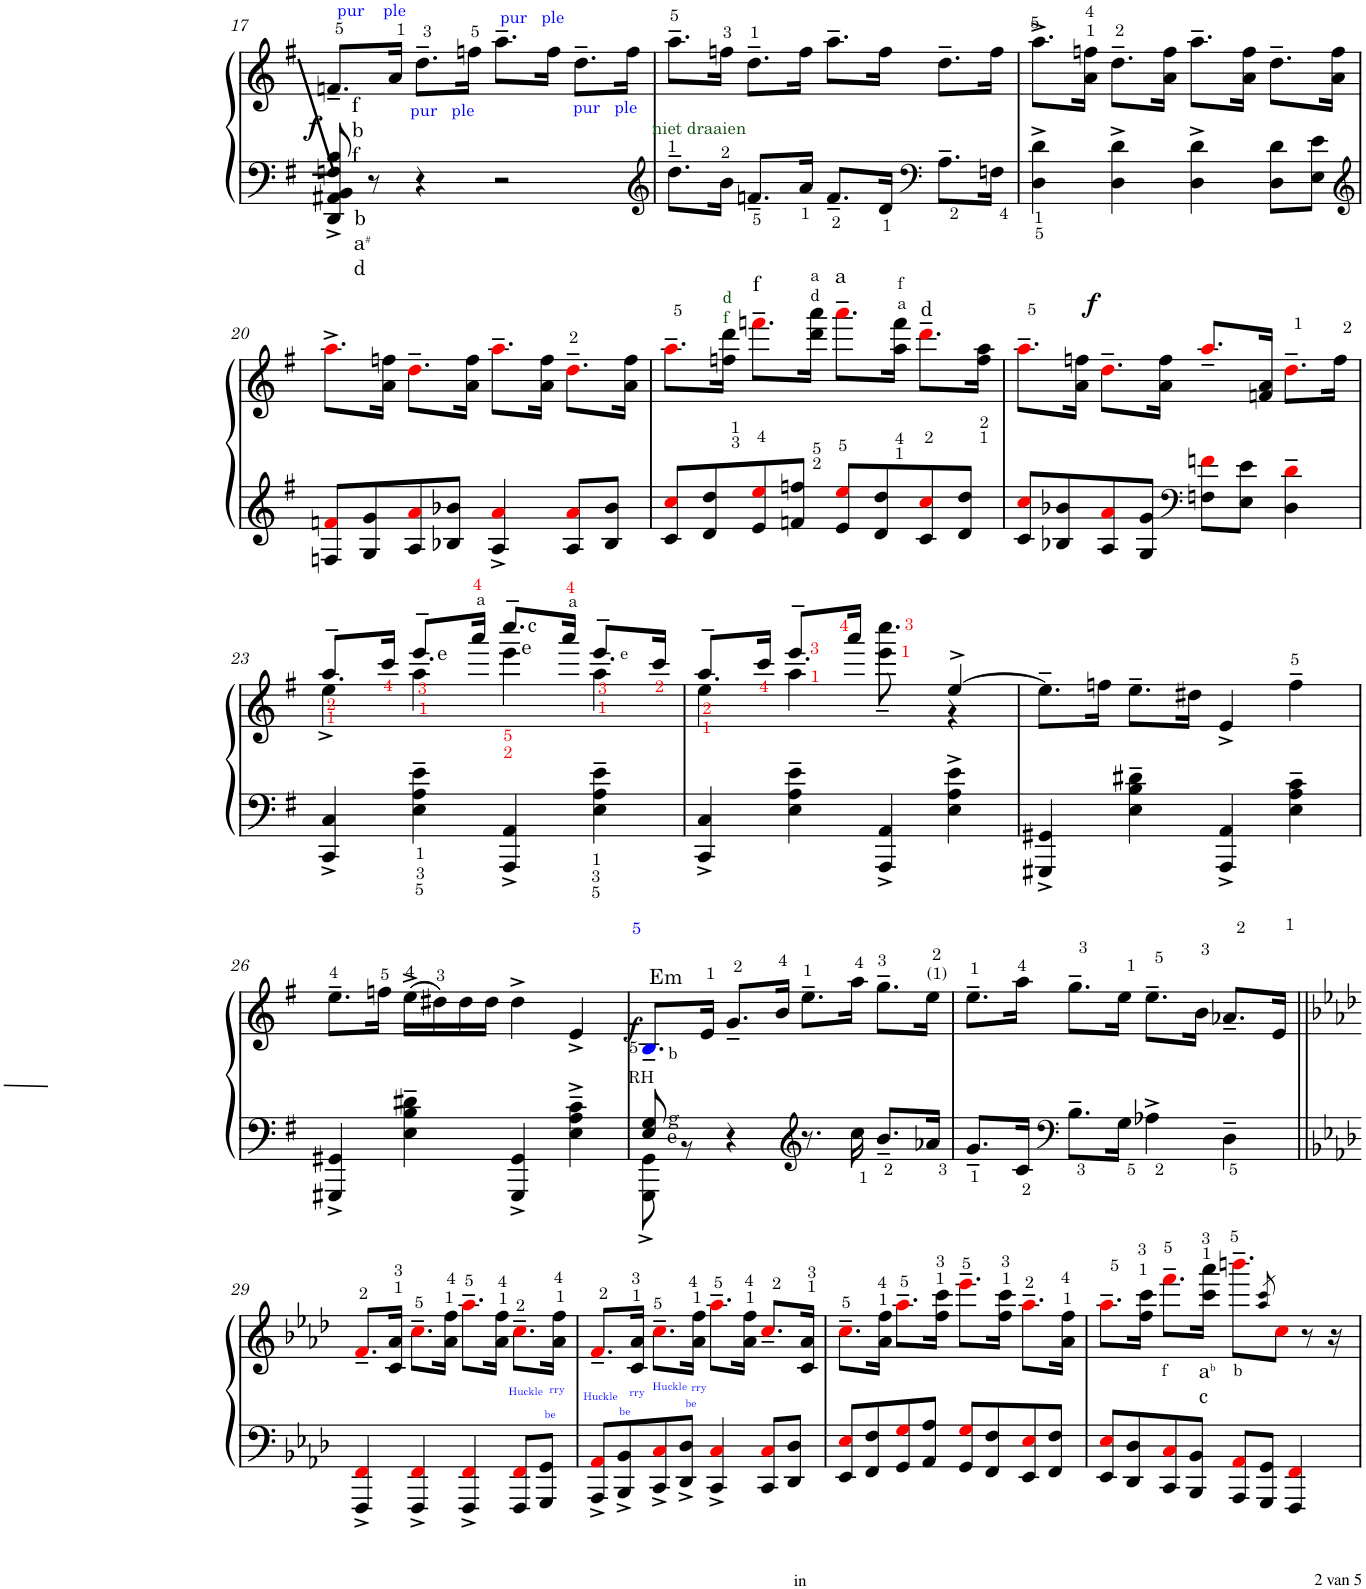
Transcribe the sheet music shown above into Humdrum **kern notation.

**kern	**kern	**dynam
*part1	*part1	*part1
*staff2	*staff1	*staff1/2
*I"Piano	*	*
*I'Pno.	*	*
!!LO:PB:g=z
*clefF4	*clefG2	*
*k[f#]	*k[f#]	*
*M4/4	*M4/4	*
=17	=17	=17
!	!LO:TX:b:t=f	!
!	!LO:TX:b:t=b	!
!	!LO:TX:b:t=f	!
!	!LO:TX:a:color=#0000FF:t=pur    ple	!
!LO:TX:b:t=b	!	!
!LO:TX:b:t=a	!	!
!LO:TX:b:t=#	!	!
!LO:TX:b:t=d	!	!
!	!	!LO:DY:a
8DD/^ 8AA#X/^ 8BB/^ 8Fn/^ 8B/^	8.fn~/L	f
8r	.	.
.	16a/Jk	.
!	!LO:TX:b:color=#0000FF:t=pur   ple	!
4r	8.dd~\L	.
.	16ffn\Jk	.
!	!LO:TX:a:color=#0000FF:t=pur   ple	!
2r	8.aa~\L	.
.	16ff\Jk	.
!	!LO:TX:b:color=#0000FF:t=pur   ple	!
.	8.dd~\L	.
.	16ff\Jk	.
=18	=18	=18
*clefG2	*	*
8.dd~\L	8.aa~\L	.
16b\Jk	16ffn\Jk	.
8.fn~/L	8.dd~\L	.
16a/Jk	16ff\Jk	.
8.f~/L	8.aa~\L	.
16d/Jk	16ff\Jk	.
*clefF4	*	*
8.A~\L	8.dd~\L	.
16Fn\Jk	16ff\Jk	.
=19	=19	=19
4D\^ 4d\^	8.aa^\L	.
.	16a\ 16ffn\Jk	.
4D\^ 4d\^	8.dd~\L	.
.	16a\ 16ff\Jk	.
4D\^ 4d\^	8.aa~\L	.
.	16a\ 16ff\Jk	.
8D\ 8d\L	8.dd~\L	.
8E\ 8e\J	.	.
.	16a\ 16ff\Jk	.
!!LO:LB:g=z
=20	=20	=20
*clefG2	*	*
8Fn/ 8fni/L	8.aa^i\L	.
8G/ 8g/	.	.
.	16a\ 16ffn\Jk	.
8A/ 8ai/	8.dd~i\L	.
8B-X/ 8b-X/J	.	.
.	16a\ 16ff\Jk	.
4A/^ 4ai/^	8.aa~i\L	.
.	16a\ 16ff\Jk	.
8A/ 8ai/L	8.dd~i\L	.
8B-/ 8b-/J	.	.
.	16a\ 16ff\Jk	.
=21	=21	=21
8c/ 8cci/L	8.aa~i\L	.
8d/ 8dd/	.	.
!	!LO:TX:a:color=#005500:t=d	!
!	!LO:TX:a:t=f	!
!	!LO:TX:a:color=#005500:t=niet draaien	!
.	16ffn\<< 16ddd\<<Jk	.
!	!LO:TX:a:t=f	!
8e/ 8eei/	8.fffn<~i\L	.
8fn/ 8ffn/J	.	.
!	!LO:TX:a:t=a	!
!	!LO:TX:a:t=d	!
.	16ddd\<< 16aaa\<<Jk	.
!	!LO:TX:a:t=a	!
8e/ 8eei/L	8.aaa<~i\L	.
8d/ 8dd/	.	.
!	!LO:TX:a:t=f	!
!	!LO:TX:a:t=a	!
.	16aa\<< 16fff\<<Jk	.
!	!LO:TX:a:t=d	!
8c/ 8cci/	8.ddd<~i\L	.
8d/ 8dd/J	.	.
.	16ff\<< 16aa\<<Jk	.
=22	=22	=22
8c/ 8cci/L	8.aa~i\L	.
8B-X/ 8b-X/	.	.
.	16a\ 16ffn\Jk	.
!	!	!LO:DY:a
8A/ 8ai/	8.dd~i\L	f
8G/ 8g/J	.	.
.	16a\ 16ff\Jk	.
*clefF4	*	*
8Fn\ 8fni\L	8.aa~i/L	.
8E\ 8e\J	.	.
.	16fn/ 16a/Jk	.
4D\~ 4di\~	8.dd~i\L	.
.	16ff\Jk	.
!!LO:LB:g=z
=23	=23	=23
*	*^	*
4CC/^ 4C/^	4ee^\	8.aa~/L	.
.	.	16ccc/Jk	.
!	!LO:TX:a:t=e	!	!
4E\~ 4A\~ 4e\~	4aa\	8.eee~/L	.
!	!	!LO:TX:a:t=a	!
.	.	16aaa</Jk	.
!	!LO:TX:a:t=e	!	!
!	!LO:TX:a:t=c	!	!
4AAA/^ 4AA/^	4eee\	8.cccc<~/L	.
!	!	!LO:TX:a:t=a	!
.	.	16aaa</Jk	.
!	!LO:TX:a:t=e	!	!
4E\~ 4A\~ 4e\~	4aa\	8.eee~/L	.
.	.	16ccc/Jk	.
=24	=24	=24	=24
4CC/^ 4C/^	4ee\	8.aa~/L	.
.	.	16ccc/Jk	.
4E\~ 4A\~ 4e\~	4aa\	8.eee<~/L	.
.	.	16aaa</Jk	.
4AAA/^ 4AA/^	4eee\	8.cccc~\	.
.	.	16ryy	.
4E\^ 4A\^ 4e\^	[4ee^/	4r	.
*	*v	*v	*
=25	=25	=25
4GGG#X/^ 4GG#X/^	8.ee~\L]	.
.	16ffn\Jk	.
4E\~ 4B\~ 4d#X\~	8.ee~\L	.
.	16dd#X\Jk	.
4AAA/^ 4AA/^	4e^/	.
4E\~ 4A\~ 4c\~	4ff~\	.
!!LO:LB:g=z
=26	=26	=26
4GGG#X/^ 4GG#X/^	8.ee~\L	.
.	16ffn\Jk	.
4E\~ 4B\~ 4d#X\~	(16ee^\LL	.
.	16dd#X\)	.
.	16dd#\	.
.	16dd#\JJ	.
4GGG#/^ 4GG#/^	4dd#^\	.
4E\~^ 4A\~^ 4c\~^	4e^/	.
=27	=27	=27
*^	*	*
*	*^	*	*
!	!	!	!LO:TX:a:t=Em	!
!	!	!	!LO:TX:b:t=b	!
!	!	!	!LO:TX:b:t=RH	!
!LO:TX:a:t=g	!	!	!	!
!LO:TX:a:t=e	!	!	!	!
!	!	!	!	!LO:DY:a=2
8ryy	8E/ 8G/	8GGG\^ 8GG\^	8.B~j/L	f
4.ryy	8r	8ryy	.	.
.	.	.	16e/Jk	.
.	2.ryy	4r	8.g~/L	.
.	.	.	16b/Jk	.
*clefG2	*	*	*	*
8.r	.	2ryy	8.ee~\L	.
16cc\	.	.	16aa\Jk	.
8.b~/L	.	.	8.gg~\L	.
!	!	!	!LO:TX:a:t=(1)	!
16a-X/Jk	.	.	16ee\Jk	.
*v	*v	*v	*	*
=28	=28	=28
8.g~/L	8.ee~\L	.
16c/Jk	16aa\Jk	.
*clefF4	*	*
8.B~\L	8.gg~\L	.
16G\Jk	16ee\Jk	.
4A-X^\	8.ee~\L	.
.	16b\Jk	.
4D~\	8.a-X~/L	.
.	16e/Jk	.
!!LO:LB:g=z
=29||	=29||	=29||
*k[b-e-a-d-]	*k[b-e-a-d-]	*
4FFF/^ 4FFi/^	8.f~i/L	.
.	16c/ 16a-/Jk	.
4FFF/^ 4FFi/^	8.cc~i\L	.
.	16a-\ 16ff\Jk	.
4FFF/^ 4FFi/^	8.aa-~i\L	.
.	16a-\ 16ff\Jk	.
!	!LO:TX:b:color=#0000FF:t=Huckle	!
8FFF/ 8FFi/L	8.cc~i\L	.
!LO:TX:a:color=#0000FF:t=be	!	!
8GGG/ 8GG/J	.	.
!	!LO:TX:b:color=#0000FF:t=rry	!
.	16a-\ 16ff\Jk	.
=30	=30	=30
!	!LO:TX:b:color=#0000FF:t=Huckle	!
8AAA-/^ 8AA-i/^L	8.f~i/L	.
!LO:TX:a:color=#0000FF:t=be	!	!
8BBB-/^ 8BB-/^	.	.
!	!LO:TX:b:color=#0000FF:t=rry	!
.	16c/ 16a-/Jk	.
!	!LO:TX:b:color=#0000FF:t=Huckle	!
8CC/^ 8Ci/^	8.cc~i\L	.
!LO:TX:a:color=#0000FF:t=be	!	!
8DD-/^ 8D-/^J	.	.
!	!LO:TX:b:color=#0000FF:t=rry	!
.	16a-\ 16ff\Jk	.
4CC/^ 4Ci/^	8.aa-~i\L	.
.	16a-\ 16ff\Jk	.
8CC/ 8Ci/L	8.cc~i/L	.
8DD-/ 8D-/J	.	.
.	16c/ 16a-/Jk	.
=31	=31	=31
8EE-/ 8E-i/L	8.cc~i\L	.
8FF/ 8F/	.	.
.	16a-\ 16ff\Jk	.
8GG/ 8Gi/	8.aa-~i\L	.
8AA-/ 8A-/J	.	.
.	16ff\ 16ccc\Jk	.
8GG/ 8Gi/L	8.eee-~i\L	.
8FF/ 8F/	.	.
.	16ff\ 16ccc\Jk	.
8EE-/ 8E-i/	8.aa-~i\L	.
8FF/ 8F/J	.	.
.	16a-\ 16ff\Jk	.
=32	=32	=32
8EE-/ 8E-i/L	8.aa-~i\L	.
8DD-/ 8D-/	.	.
.	16ff\ 16ccc\Jk	.
!	!LO:TX:b:t=f	!
8CC/ 8Ci/	8.fff~i\L	.
8BBB-/ 8BB-/J	.	.
!	!LO:TX:b:t=a	!
!	!LO:TX:b:t=b	!
!	!LO:TX:b:t=c	!
.	16ccc\ 16aaa-\Jk	.
!	!LO:TX:b:t=b	!
8AAA-/ 8AA-i/L	8.bbbn~i\L	.
8GGG/ 8GG/J	.	.
.	8qaa-/ 8qccc/	.
.	8cci\J	.
4FFF/ 4FFi/	.	.
.	8r	.
.	16r	.
=	=	=
*-	*-	*-
